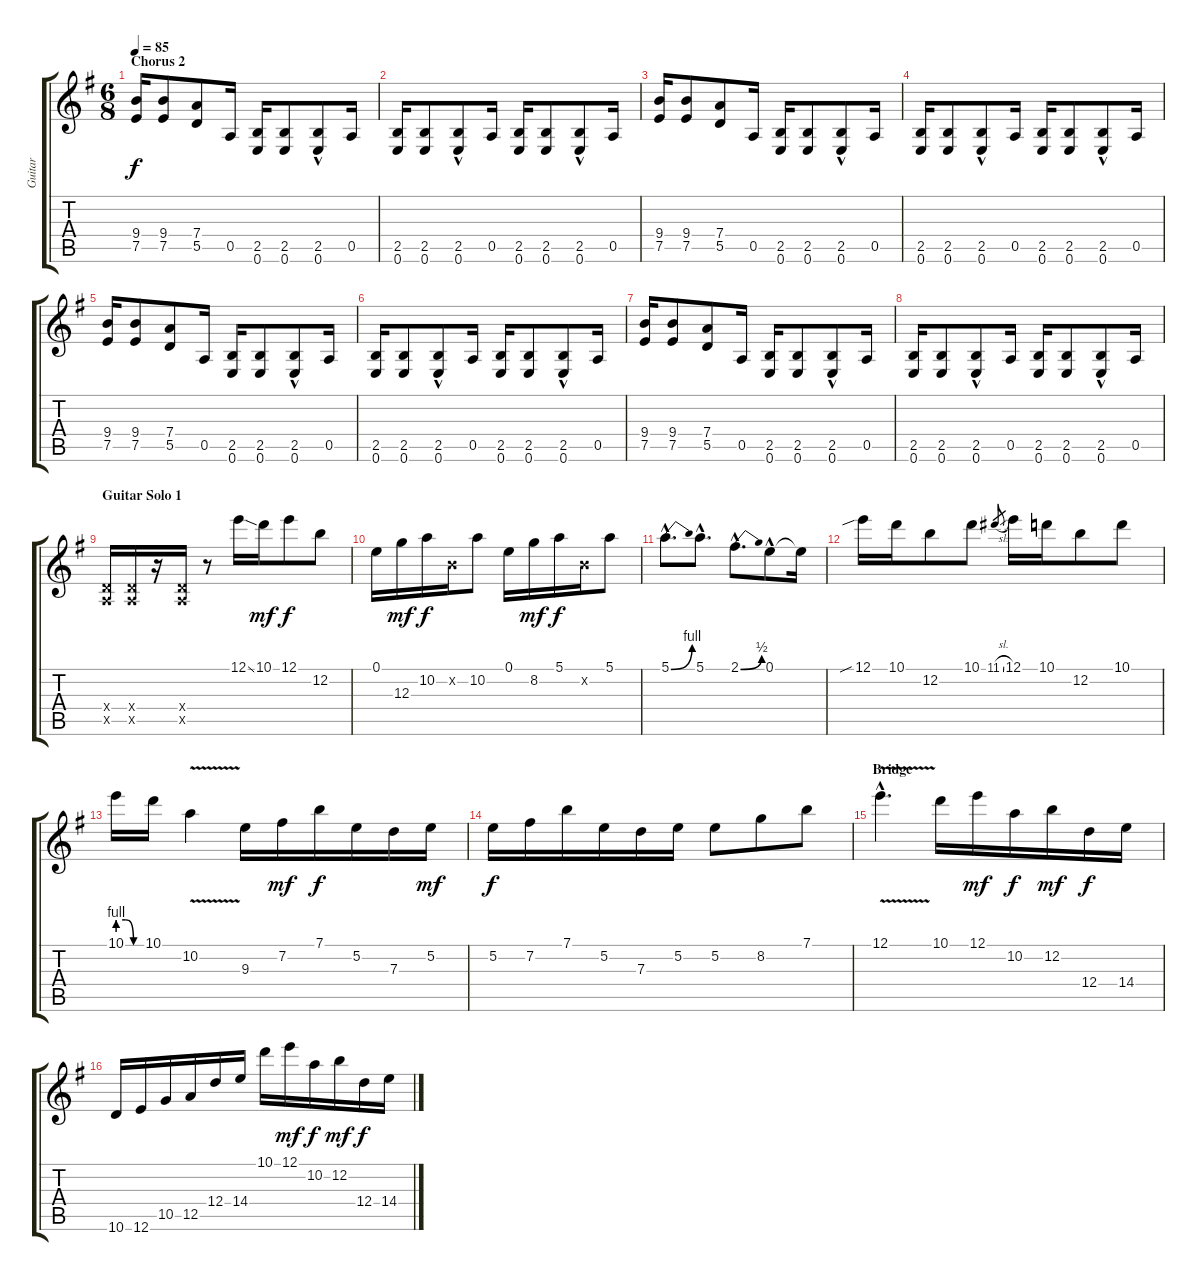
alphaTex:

\track ("Guitar" "Guitar") {instrument overdrivenguitar}
\staff {score tabs}
\tuning (E4 B3 G3 D3 A2 E2) {hide}
\ts (6 8)
\section ("" "Chorus 2")
\tempo 85
\clef g2
\ks eminor
(9.4 7.5).16{dy f} (9.4 7.5).8 (7.4 5.5).8 0.5.16 (2.5 0.6).16 (2.5 0.6).8 (2.5 0.6{hac}).8 0.5.16 |
(2.5 0.6).16 (2.5 0.6).8 (2.5 0.6{hac}).8 0.5.16 (2.5 0.6).16 (2.5 0.6).8 (2.5 0.6{hac}).8 0.5.16 |
(9.4 7.5).16 (9.4 7.5).8 (7.4 5.5).8 0.5.16 (2.5 0.6).16 (2.5 0.6).8 (2.5 0.6{hac}).8 0.5.16 |
(2.5 0.6).16 (2.5 0.6).8 (2.5 0.6{hac}).8 0.5.16 (2.5 0.6).16 (2.5 0.6).8 (2.5 0.6{hac}).8 0.5.16 |
(9.4 7.5).16 (9.4 7.5).8 (7.4 5.5).8 0.5.16 (2.5 0.6).16 (2.5 0.6).8 (2.5 0.6{hac}).8 0.5.16 |
(2.5 0.6).16 (2.5 0.6).8 (2.5 0.6{hac}).8 0.5.16 (2.5 0.6).16 (2.5 0.6).8 (2.5 0.6{hac}).8 0.5.16 |
(9.4 7.5).16 (9.4 7.5).8 (7.4 5.5).8 0.5.16 (2.5 0.6).16 (2.5 0.6).8 (2.5 0.6{hac}).8 0.5.16 |
(2.5 0.6).16 (2.5 0.6).8 (2.5 0.6{hac}).8 0.5.16 (2.5 0.6).16 (2.5 0.6).8 (2.5 0.6{hac}).8 0.5.16 |
\section ("" "Guitar Solo 1")
(0.4{x} 0.5{x}).16 (0.4{x} 0.5{x}).16 r.16 (0.4{x} 0.5{x}).16 r.8 12.1{ss}.16 10.1.16{dy mf} 12.1.8{dy f} 12.2.8 |
0.1.16 12.3.16{dy mf} 10.2.16{dy f} 0.2{x}.16 10.2.8 0.1.16 8.2.16{dy mf} 5.1.16{dy f} 0.2{x}.16 5.1.8 |
5.1{be (bend 0 0 60 4) hac}.8{d} 5.1{hac}.8{d} 2.1{be (bend 0 0 60 2) hac}.8{d} 0.1{hac}.8 0.1{t}.16 |
12.1{sib}.16 10.1.16 12.2.8 10.1.8 11.1{sl}.8{gr} 12.1.16 10.1.16 12.2.8 10.1.8 |
10.1{be (custom 0 4 20 4 40 0 60 0)}.16 10.1.16 10.2{v}.4 9.3.16 7.2.16{dy mf} 7.1.16{dy f} 5.2.16 7.3.16 5.2.16{dy mf} |
5.2.16{dy f} 7.2.16 7.1.16 5.2.16 7.3.16 5.2.16 5.2.8 8.2.8 7.1.8 |
\section ("" "Bridge")
12.1{v hac}.4{d} 10.1.16 12.1.16{dy mf} 10.2.16{dy f} 12.2.16{dy mf} 12.4.16{dy f} 14.4.16 |
10.6.16 12.6.16 10.5.16 12.5.16 12.4.16 14.4.16 10.1.16 12.1.16{dy mf} 10.2.16{dy f} 12.2.16{dy mf} 12.4.16{dy f} 14.4.16
